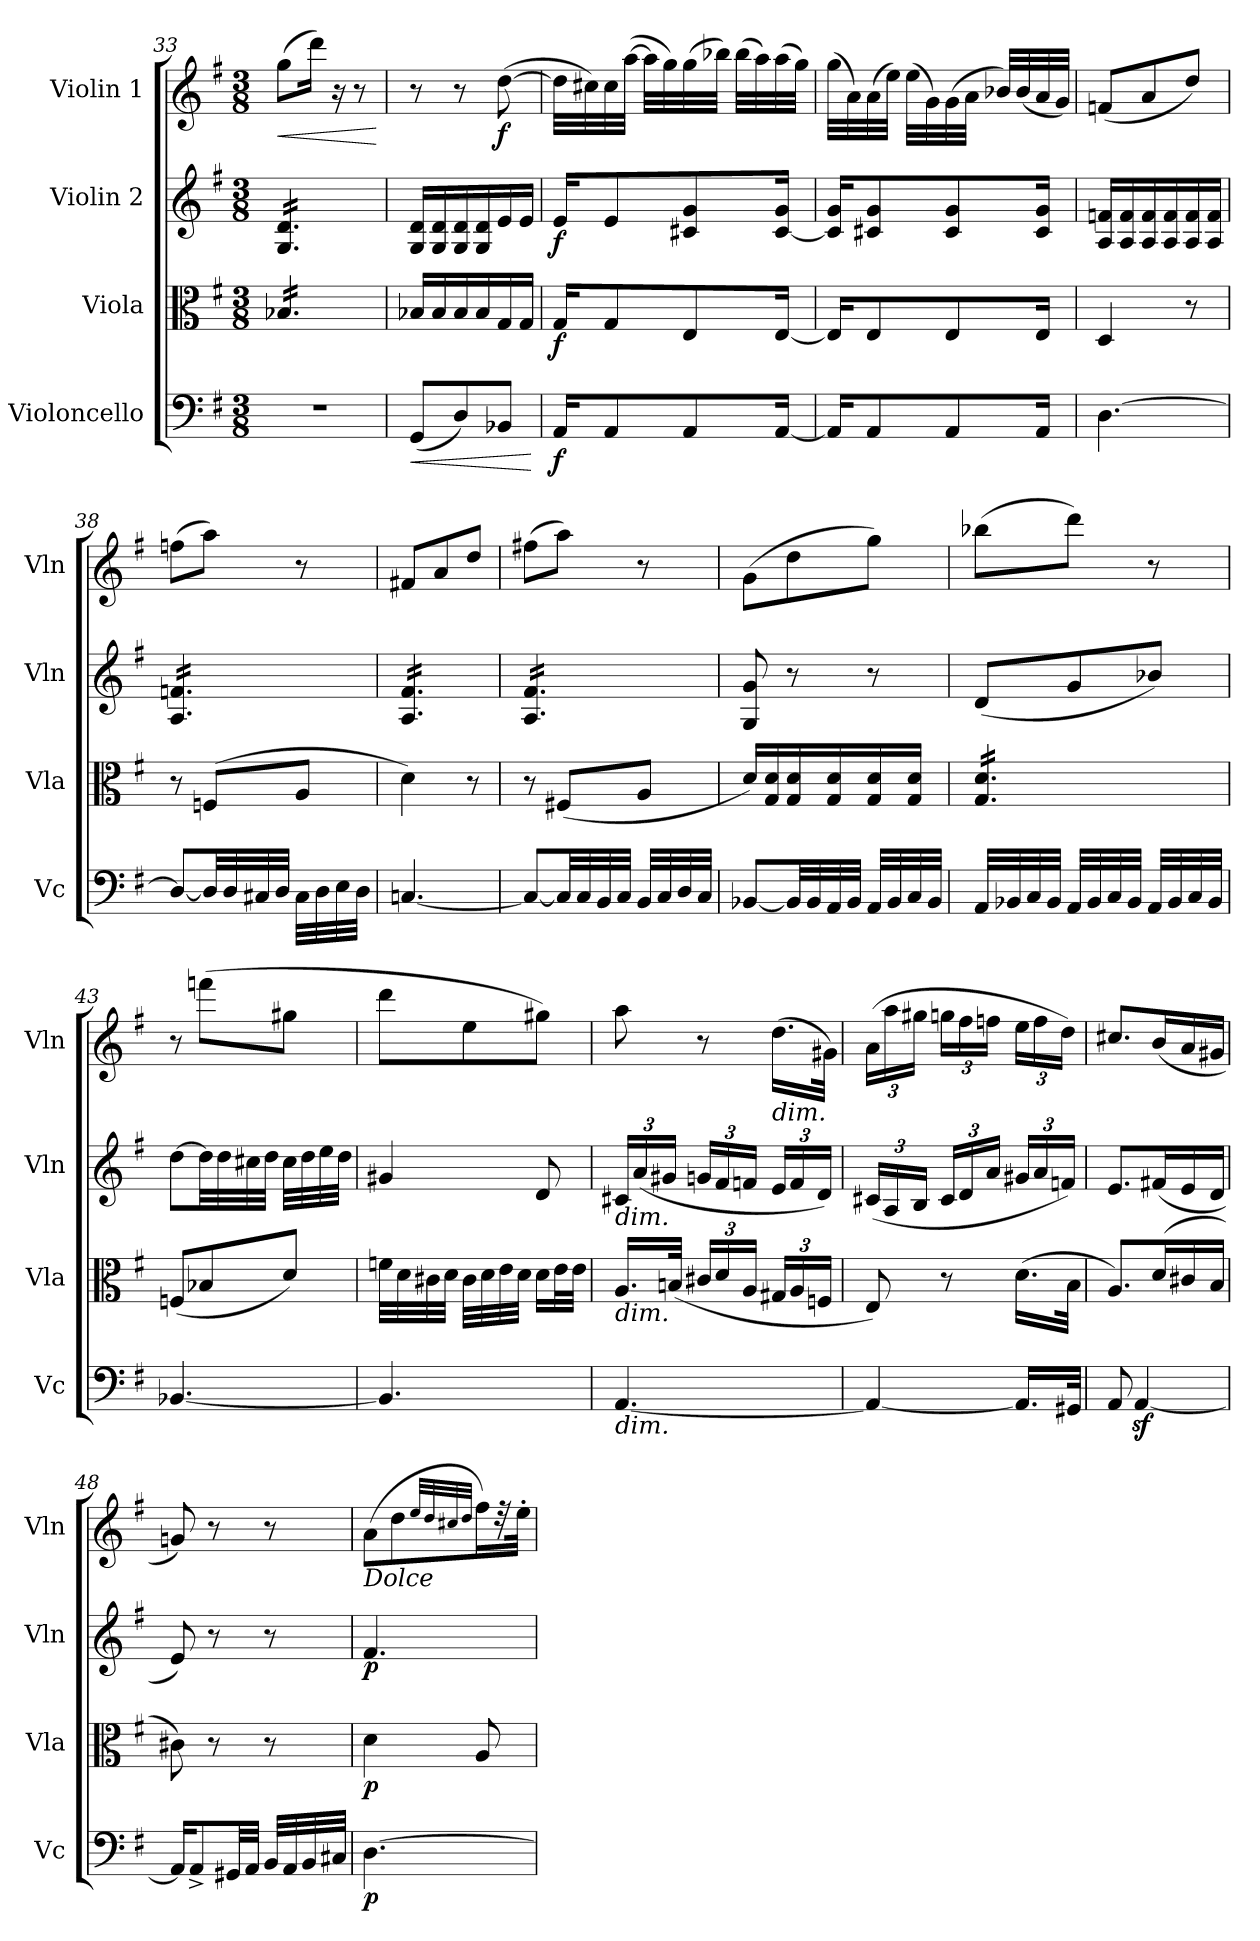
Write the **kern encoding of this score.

**kern	**dynam	**kern	**dynam	**kern	**dynam	**kern	**dynam
*part4	*part4	*part3	*part3	*part2	*part2	*part1	*part1
*staff4	*staff4	*staff3	*staff3	*staff2	*staff2	*staff1	*staff1
*I"Violoncello	*	*I"Viola	*	*I"Violin 2	*	*I"Violin 1	*
*I'Vc	*	*I'Vla	*	*I'Vln	*	*I'Vln	*
*clefF4	*	*clefC3	*	*clefG2	*	*clefG2	*
*k[f#]	*	*k[f#]	*	*k[f#]	*	*k[f#]	*
*M3/8	*	*M3/8	*	*M3/8	*	*M3/8	*
=33	=33	=33	=33	=33	=33	=33	=33
!	!	!	!	!LO:TX:b:i:t=cresc.	!	!	!
!	!	!LO:TX:b:i:t=cresc.	!	!	!	!	!
!	!	!	!	!	!	!	!LO:HP:b
*	*	*tremolo	*	*	*	*	*
*	*	*	*	*tremolo	*	*	*
4.r	.	16B-X/LL	.	16G/ 16d/LL	.	(8gg\L	<
.	.	16B-X/	.	16G/ 16d/	.	.	.
.	.	16B-X/	.	16G/ 16d/	.	16ddd\Jk)	.
.	.	16B-X/	.	16G/ 16d/	.	16r	.
.	.	16B-X/	.	16G/ 16d/	.	8r	.
.	.	16B-X/JJ	.	16G/ 16d/JJ	.	.	.
*	*	*	*	*Xtremolo	*	*	*
*	*	*Xtremolo	*	*	*	*	*
.	.	.	.	.	.	.	[
!!LO:LB:g=z
=34	=34	=34	=34	=34	=34	=34	=34
!	!LO:HP:b	!	!	!	!	!	!
(8GG/L	<	16B-X/LL	.	16G/ 16d/LL	.	8r	.
.	.	16B-/	.	16G/ 16d/	.	.	.
8D/)	.	16B-/	.	16G/ 16d/	.	8r	.
.	.	16B-/	.	16G/ 16d/	.	.	.
!	!	!	!	!	!	!	!LO:DY:b
8BB-X/J	.	16G/	.	16e/	.	([8dd\	f
.	.	16G/JJ	.	16e/JJ	.	.	.
.	[	.	.	.	.	.	.
!!LO:PB:g=z
=35	=35	=35	=35	=35	=35	=35	=35
!	!LO:DY:b	!	!LO:DY:b	!	!LO:DY:b	!	!
16AA/KL	f	16G/KL	f	16e/KL	f	32dd\LLL]	.
.	.	.	.	.	.	32cc#X\)	.
8AA/	.	8G/	.	8e/	.	32cc#\	.
.	.	.	.	.	.	([32aa\JJJ	.
.	.	.	.	.	.	32aa\LLL]	.
.	.	.	.	.	.	32gg\)	.
8AA/	.	8E/	.	8c#X/ 8g/	.	(32gg\	.
.	.	.	.	.	.	32bb-X\JJJ)	.
.	.	.	.	.	.	(32bb-\LLL	.
.	.	.	.	.	.	32aa\)	.
[16AA/Jk	.	[16E/Jk	.	[16c#/ 16g/Jk	.	(32aa\	.
.	.	.	.	.	.	32gg\JJJ)	.
=36	=36	=36	=36	=36	=36	=36	=36
16AA/KL]	.	16E/KL]	.	16c#/] 16g/KL	.	(32gg\LLL	.
.	.	.	.	.	.	32a\)	.
8AA/	.	8E/	.	8c#X/ 8g/	.	(32a\	.
.	.	.	.	.	.	32ee\JJJ)	.
.	.	.	.	.	.	(32ee\LLL	.
.	.	.	.	.	.	32g\)	.
8AA/	.	8E/	.	8c#/ 8g/	.	(32g\	.
.	.	.	.	.	.	32a\JJJ	.
.	.	.	.	.	.	32b-X/LLL)	.
.	.	.	.	.	.	(32b-/	.
16AA/Jk	.	16E/Jk	.	16c#/ 16g/Jk	.	32a/	.
.	.	.	.	.	.	32g/JJJ)	.
=37	=37	=37	=37	=37	=37	=37	=37
[4.D\	.	4D/	.	16A/ 16fn/LL	.	(8fn/L	.
.	.	.	.	16A/ 16f/	.	.	.
.	.	.	.	16A/ 16f/	.	8a/	.
.	.	.	.	16A/ 16f/	.	.	.
.	.	8r	.	16A/ 16f/	.	8dd/J)	.
.	.	.	.	16A/ 16f/JJ	.	.	.
=38	=38	=38	=38	=38	=38	=38	=38
*	*	*	*	*tremolo	*	*	*
8D/L_	.	8r	.	16A/ 16fn/LL	.	(8ffn\L	.
.	.	.	.	16A/ 16fn/	.	.	.
32D/LL]	.	(8Fn/L	.	16A/ 16fn/	.	8aa\J)	.
32D/	.	.	.	.	.	.	.
32C#X/	.	.	.	16A/ 16fn/	.	.	.
32D/JJJ	.	.	.	.	.	.	.
32C#\LLL	.	8A/J	.	16A/ 16fn/	.	8r	.
32D\	.	.	.	.	.	.	.
32E\	.	.	.	16A/ 16fn/JJ	.	.	.
32D\JJJ	.	.	.	.	.	.	.
=39	=39	=39	=39	=39	=39	=39	=39
[4.Cn/	.	4d\)	.	16A/ 16f#/LL	.	8f#X/L	.
.	.	.	.	16A/ 16f#/	.	.	.
.	.	.	.	16A/ 16f#/	.	8a/	.
.	.	.	.	16A/ 16f#/	.	.	.
.	.	8r	.	16A/ 16f#/	.	8dd/J	.
.	.	.	.	16A/ 16f#/JJ	.	.	.
!!LO:LB:g=z
=40	=40	=40	=40	=40	=40	=40	=40
8C/L_	.	8r	.	16A/ 16f#/LL	.	(8ff#X\L	.
.	.	.	.	16A/ 16f#/	.	.	.
32C/LL]	.	(8F#X/L	.	16A/ 16f#/	.	8aa\J)	.
32C/	.	.	.	.	.	.	.
32BB/	.	.	.	16A/ 16f#/	.	.	.
32C/JJJ	.	.	.	.	.	.	.
32BB/LLL	.	8A/J	.	16A/ 16f#/	.	8r	.
32C/	.	.	.	.	.	.	.
32D/	.	.	.	16A/ 16f#/JJ	.	.	.
*	*	*	*	*Xtremolo	*	*	*
32C/JJJ	.	.	.	.	.	.	.
=41	=41	=41	=41	=41	=41	=41	=41
[8BB-X/L	.	16d/LL)	.	8G/ 8g/	.	(8g\L	.
.	.	16G/ 16d/	.	.	.	.	.
32BB-/LL]	.	16G/ 16d/	.	8r	.	8dd\	.
32BB-/	.	.	.	.	.	.	.
32AA/	.	16G/ 16d/	.	.	.	.	.
32BB-/JJJ	.	.	.	.	.	.	.
32AA/LLL	.	16G/ 16d/	.	8r	.	8gg\J)	.
32BB-/	.	.	.	.	.	.	.
32C/	.	16G/ 16d/JJ	.	.	.	.	.
32BB-/JJJ	.	.	.	.	.	.	.
=42	=42	=42	=42	=42	=42	=42	=42
*	*	*tremolo	*	*	*	*	*
32AA/LLL	.	16G/ 16d/LL	.	(8d/L	.	(8bb-X\L	.
32BB-X/	.	.	.	.	.	.	.
32C/	.	16G/ 16d/	.	.	.	.	.
32BB-/JJJ	.	.	.	.	.	.	.
32AA/LLL	.	16G/ 16d/	.	8g/	.	8ddd\J)	.
32BB-/	.	.	.	.	.	.	.
32C/	.	16G/ 16d/	.	.	.	.	.
32BB-/JJJ	.	.	.	.	.	.	.
32AA/LLL	.	16G/ 16d/	.	8b-X/J)	.	8r	.
32BB-/	.	.	.	.	.	.	.
32C/	.	16G/ 16d/JJ	.	.	.	.	.
*	*	*Xtremolo	*	*	*	*	*
32BB-/JJJ	.	.	.	.	.	.	.
=43	=43	=43	=43	=43	=43	=43	=43
[4.BB-X/	.	(8Fn/L	.	[8dd\L	.	8r	.
.	.	8B-X/	.	32dd\LL]	.	(8fffn\L	.
.	.	.	.	32dd\	.	.	.
.	.	.	.	32cc#X\	.	.	.
.	.	.	.	32dd\JJJ	.	.	.
.	.	8d/J)	.	32cc#\LLL	.	8gg#X\J	.
.	.	.	.	32dd\	.	.	.
.	.	.	.	32ee\	.	.	.
.	.	.	.	32dd\JJJ	.	.	.
!!LO:LB:g=z
=44	=44	=44	=44	=44	=44	=44	=44
4.BB-/]	.	32fn\LLL	.	4g#X/	.	8ddd\L	.
.	.	32d\	.	.	.	.	.
.	.	32c#X\	.	.	.	.	.
.	.	32d\JJJ	.	.	.	.	.
.	.	32c#\LLL	.	.	.	8ee\	.
.	.	32d\	.	.	.	.	.
.	.	32e\	.	.	.	.	.
.	.	32d\JJJ	.	.	.	.	.
.	.	16d\LL	.	8d/	.	8gg#X\J)	.
.	.	32e\L	.	.	.	.	.
.	.	32e\JJJ	.	.	.	.	.
!!LO:LB:g=z
=45	=45	=45	=45	=45	=45	=45	=45
*	*	*	*	*Xbrackettup	*	*	*
!	!	!	!	!LO:TX:b:i:t=dim.	!	!	!
!	!	!LO:TX:b:i:t=dim.	!	!	!	!	!
!LO:TX:b:i:t=dim.	!	!	!	!	!	!	!
[4.AA/	.	16.A/LL	.	24c#X/LL	.	8aa\	.
.	.	.	.	(24a/	.	.	.
.	.	.	.	24g#X/JJ	.	.	.
.	.	(32Bn/JJk	.	.	.	.	.
*	*	*Xbrackettup	*	*	*	*	*
.	.	24c#X/LL	.	24gn/LL	.	8r	.
.	.	24d/	.	24f#/	.	.	.
.	.	24A/JJ	.	24fn/JJ	.	.	.
!	!	!	!	!	!	!LO:TX:b:i:t=dim.	!
.	.	24G#X/LL	.	24e/LL	.	(16.dd\LL	.
.	.	24A/	.	24f/	.	.	.
.	.	24Fn/JJ	.	24d/JJ)	.	.	.
.	.	.	.	.	.	32g#X\JJk)	.
=46	=46	=46	=46	=46	=46	=46	=46
*	*	*	*	*	*	*Xbrackettup	*
4AA/_	.	8E/)	.	(24c#X/LL	.	(24a\LL	.
.	.	.	.	24A/	.	24aa\	.
.	.	.	.	24B/JJ	.	24gg#X\JJ	.
.	.	8r	.	24c#/LL	.	24ggn\LL	.
.	.	.	.	24d/	.	24ff#\	.
.	.	.	.	24a/JJ	.	24ffn\JJ	.
16.AA/LL]	.	(16.d\LL	.	24g#X/LL	.	24ee\LL	.
.	.	.	.	24a/	.	24ff\	.
.	.	.	.	24fn/JJ)	.	24dd\JJ)	.
32GG#X/JJk	.	32B\JJk	.	.	.	.	.
=47	=47	=47	=47	=47	=47	=47	=47
8AA/	.	8.A/L)	.	8.e/L	.	8.cc#X/L	.
[4AAz</	.	.	.	.	.	.	.
.	.	(16d/L	.	(16f#X/L	.	(16b/L	.
.	.	16c#X/	.	16e/	.	16a/	.
.	.	16B/JJ	.	16d/JJ	.	16g#X/JJ	.
=48	=48	=48	=48	=48	=48	=48	=48
16AA/KL]	.	8c#X\)	.	8e/)	.	8gn/)	.
8AA^/	.	.	.	.	.	.	.
.	.	8r	.	8r	.	8r	.
32GG#X/LL	.	.	.	.	.	.	.
32AA/JJJ	.	.	.	.	.	.	.
32BB/LLL	.	8r	.	8r	.	8r	.
32AA/	.	.	.	.	.	.	.
32BB/	.	.	.	.	.	.	.
32C#X/JJJ	.	.	.	.	.	.	.
=49	=49	=49	=49	=49	=49	=49	=49
!	!	!	!	!	!	!LO:TX:b:i:t=Dolce	!
!	!LO:DY:b	!	!LO:DY:b	!	!LO:DY:b	!	!
[4.D\	p	4d\	p	4.f#/	p	(8a\L	.
.	.	.	.	.	.	8dd\	.
.	.	.	.	.	.	32qee/LLL	.
.	.	.	.	.	.	32qdd/	.
.	.	.	.	.	.	32qcc#X/	.
.	.	.	.	.	.	32qdd/JJJ	.
.	.	8A/	.	.	.	16ff#\L)	.
.	.	.	.	.	.	32r	.
.	.	.	.	.	.	32ee'\JJJ	.
=	=	=	=	=	=	=	=
*-	*-	*-	*-	*-	*-	*-	*-
